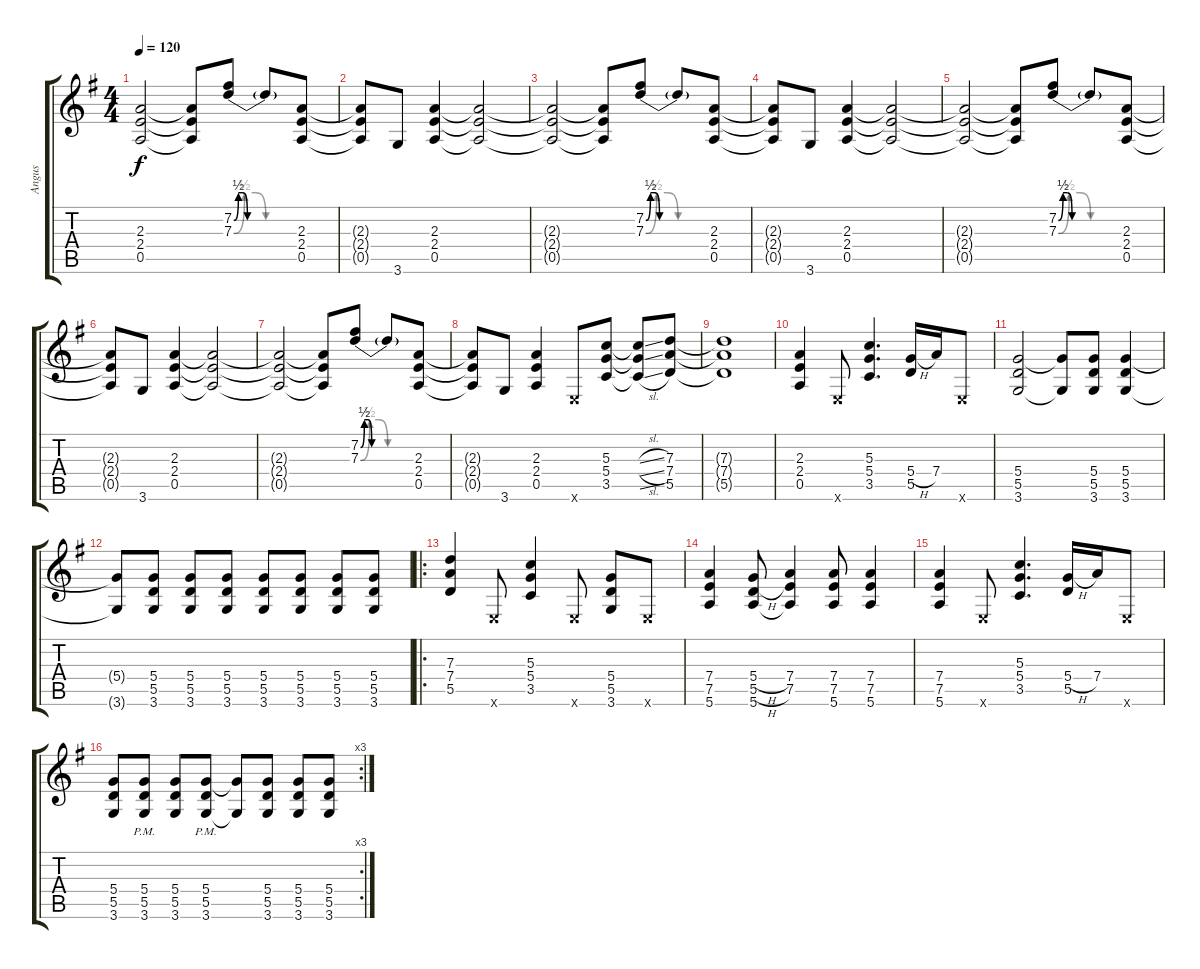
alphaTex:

\track ("Angus" "Angus") {instrument overdrivenguitar}
\staff {score tabs}
\tuning (E4 B3 G3 D3 A2 E2) {hide}
\ts (4 4)
\tempo 120
\clef g2
\ks g
(2.3{t} 2.4{t} 0.5{t}).2{dy f} (2.3{t} 2.4{t} 0.5{t}).8 (7.2{be (custom 0 0 10 2 20 2 30 0 60 0)} 7.3{be (custom 0 0 10 2 20 2 30 0 60 0)}).8 7.3{t}.8 (2.3 2.4 0.5).8 |
(2.3{t} 2.4{t} 0.5{t}).8 3.6.8 (2.3 2.4 0.5).4 (2.3{t} 2.4{t} 0.5{t}).2 |
(2.3{t} 2.4{t} 0.5{t}).2 (2.3{t} 2.4{t} 0.5{t}).8 (7.2{be (custom 0 0 10 2 20 2 30 0 60 0)} 7.3{be (custom 0 0 10 2 20 2 30 0 60 0)}).8 7.3{t}.8 (2.3 2.4 0.5).8 |
(2.3{t} 2.4{t} 0.5{t}).8 3.6.8 (2.3 2.4 0.5).4 (2.3{t} 2.4{t} 0.5{t}).2 |
(2.3{t} 2.4{t} 0.5{t}).2 (2.3{t} 2.4{t} 0.5{t}).8 (7.2{be (custom 0 0 10 2 20 2 30 0 60 0)} 7.3{be (custom 0 0 10 2 20 2 30 0 60 0)}).8 7.3{t}.8 (2.3 2.4 0.5).8 |
(2.3{t} 2.4{t} 0.5{t}).8 3.6.8 (2.3 2.4 0.5).4 (2.3{t} 2.4{t} 0.5{t}).2 |
(2.3{t} 2.4{t} 0.5{t}).2 (2.3{t} 2.4{t} 0.5{t}).8 (7.2{be (custom 0 0 10 2 20 2 30 0 60 0)} 7.3{be (custom 0 0 10 2 20 2 30 0 60 0)}).8 7.3{t}.8 (2.3 2.4 0.5).8 |
(2.3{t} 2.4{t} 0.5{t}).8 3.6.8 (2.3 2.4 0.5).4 0.6{x}.8 (5.3 5.4 3.5).8 (5.3{sl t} 5.4{sl t} 3.5{sl t}).8 (7.3 7.4 5.5).8 |
(7.3{t} 7.4{t} 5.5{t}).1 |
(2.3 2.4 0.5).4 0.6{x}.8 (5.3 5.4 3.5).4{d} (5.4{h} 5.5).16 7.4.16 0.6{x}.8 |
(5.4 5.5 3.6).2 (5.4{t} 3.6{t}).8 (5.4 5.5 3.6).8 (5.4 5.5 3.6).4 |
(5.4{t} 3.6{t}).8 (5.4 5.5 3.6).8 (5.4 5.5 3.6).8 (5.4 5.5 3.6).8 (5.4 5.5 3.6).8 (5.4 5.5 3.6).8 (5.4 5.5 3.6).8 (5.4 5.5 3.6).8 |
\ro
(7.3 7.4 5.5).4 0.6{x}.8 (5.3 5.4 3.5).4 0.6{x}.8 (5.4 5.5 3.6).8 0.6{x}.8 |
(7.4 7.5 5.6).4 (5.4{h} 5.5{h} 5.6).8 (7.4 7.5 5.6{t}).4 (7.4 7.5 5.6).8 (7.4 7.5 5.6).4 |
(7.4 7.5 5.6).4 0.6{x}.8 (5.3 5.4 3.5).4{d} (5.4{h} 5.5).16 7.4.16 0.6{x}.8 |
\rc 3
(5.4 5.5 3.6).8 (5.4 5.5 3.6{pm}).8 (5.4 5.5 3.6).8 (5.4 5.5 3.6{pm}).8 (5.4{t} 3.6{t}).8 (5.4 5.5 3.6).8 (5.4 5.5 3.6).8 (5.4 5.5 3.6).8
